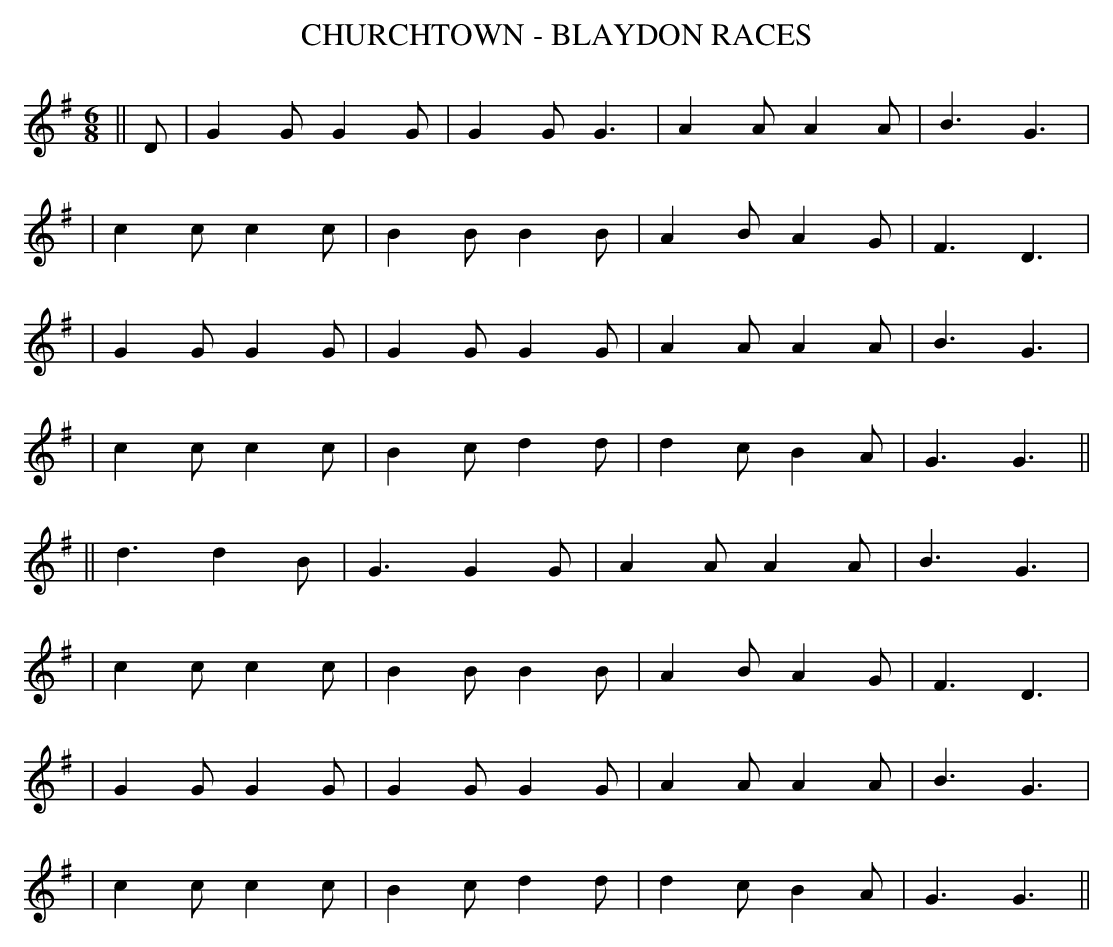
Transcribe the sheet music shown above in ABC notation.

X:1
T:CHURCHTOWN - BLAYDON RACES
M:6/8
L:1/8
K:G
||D|G2G G2G|G2G G3|A2A A2A|B3 G3|
|c2c c2c|B2B B2B|A2B A2G|F3D3|
|G2G G2G|G2G G2G|A2A A2A|B3G3|
|c2c c2c|B2c d2d|d2c B2A|G3G3||
||d3d2B|G3G2G|A2A A2A|B3G3|
|c2c c2c|B2B B2B|A2B A2G|F3D3|
|G2G G2G|G2G G2G|A2A A2A|B3G3|
|c2c c2c|B2c d2d|d2c B2A|G3G3||
